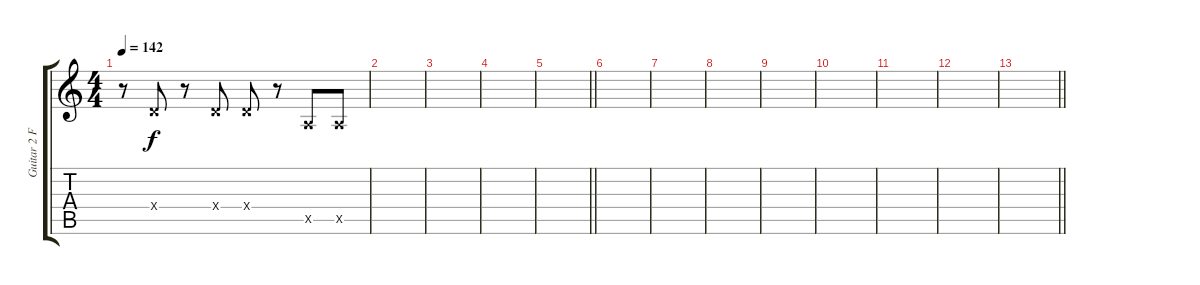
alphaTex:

\track ("Guitar 2 Fills And Solo" "Guitar 2 F") {instrument distortionguitar}
\staff {score tabs}
\tuning (E4 B3 G3 D3 A2 E2) {hide}
\ts (4 4)
\tempo 142
\clef g2
\ks c
r.8{dy f} 0.4{x}.8 r.8 0.4{x}.8 0.4{x}.8 r.8 0.5{x}.8 0.5{x}.8 |
|
|
|
\barLineRight lightlight
|
|
|
|
|
|
|
|
\barLineRight lightlight
